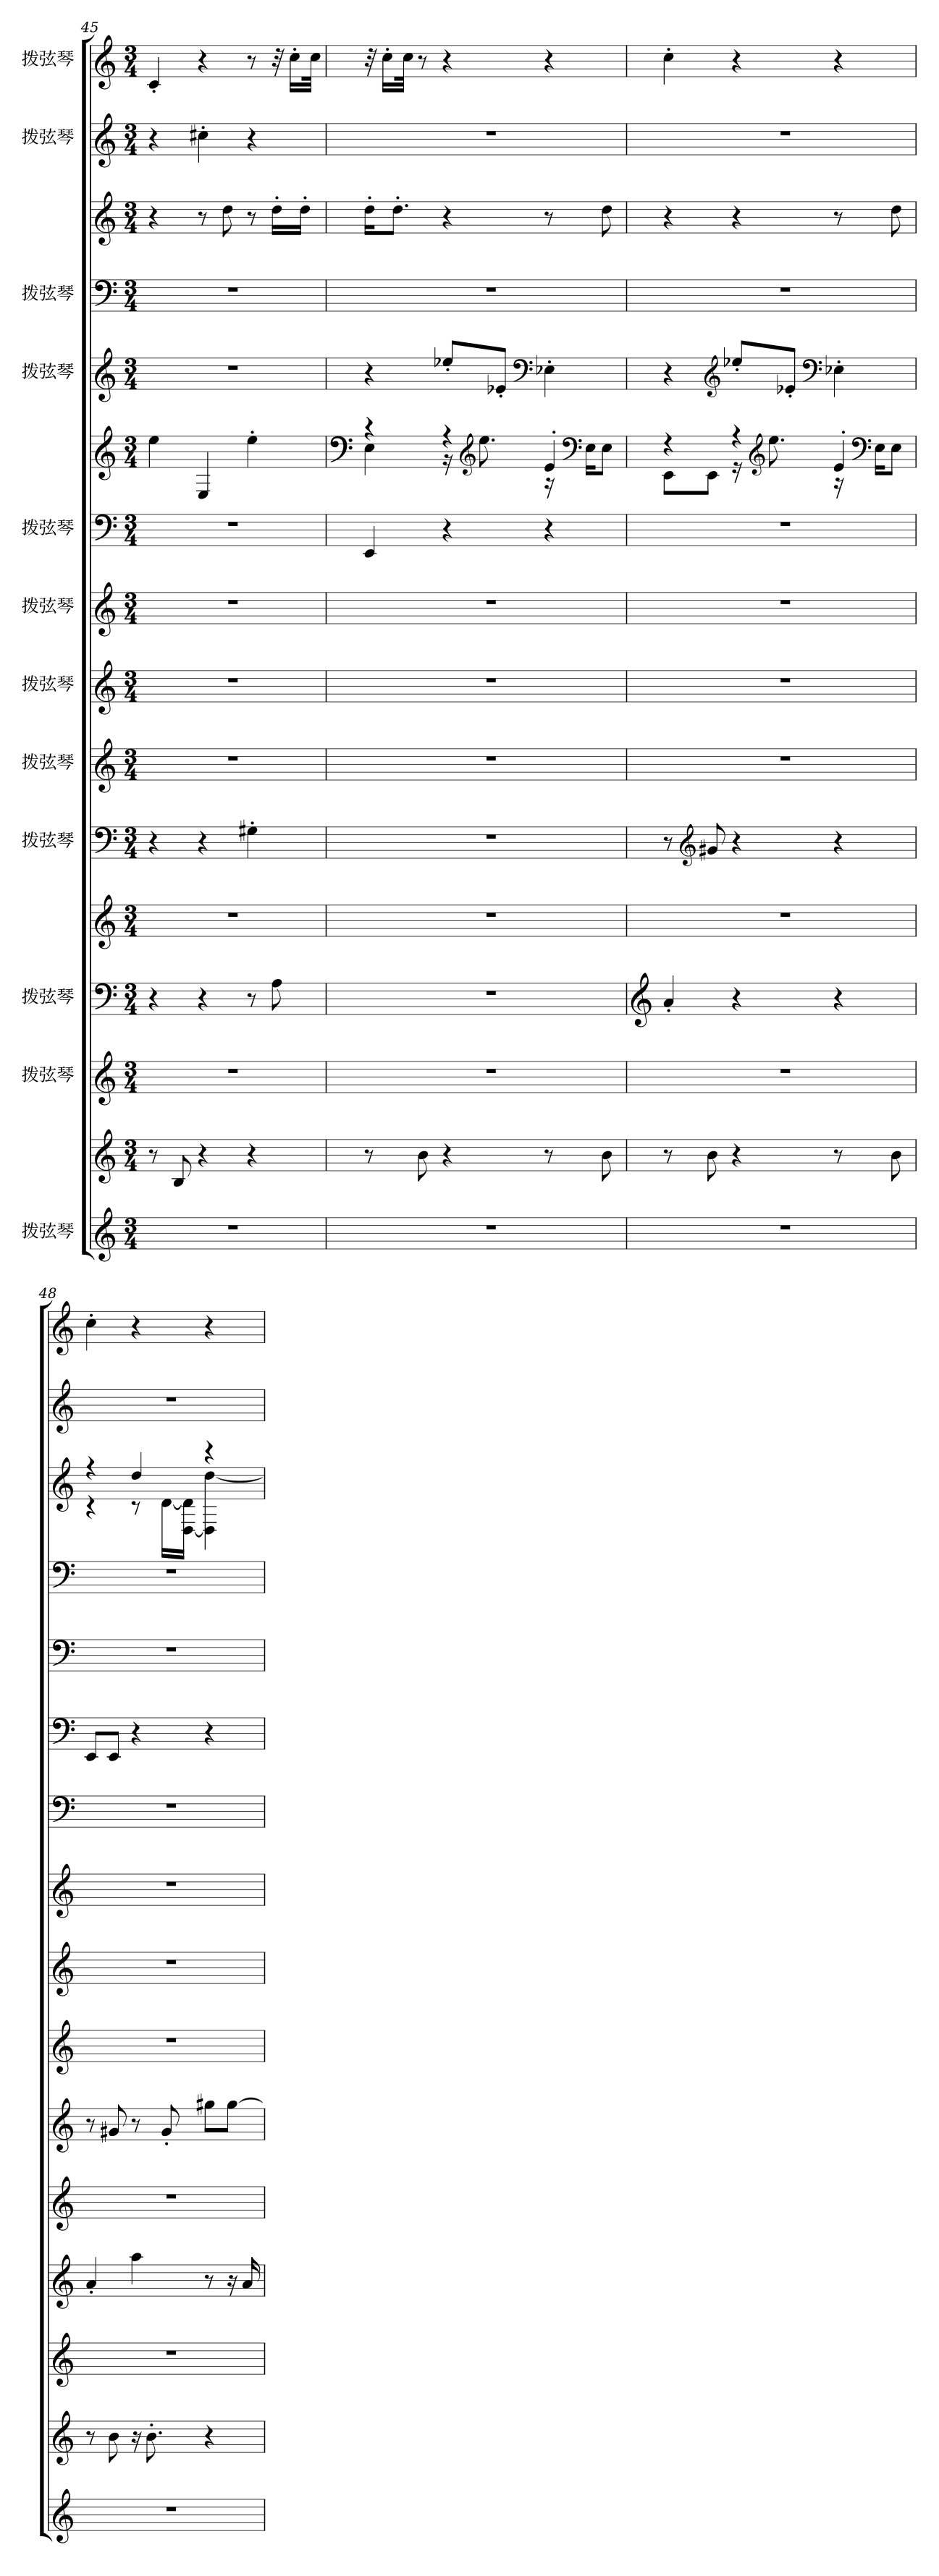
**kern	**kern	**kern	**kern	**kern	**kern	**kern	**kern	**kern	**kern	**kern	**kern	**kern	**kern	**kern	**kern
*part12	*part12	*part11	*part10	*part10	*part9	*part8	*part7	*part6	*part5	*part5	*part4	*part3	*part3	*part2	*part1
*staff16	*staff15	*staff14	*staff13	*staff12	*staff11	*staff10	*staff9	*staff8	*staff7	*staff6	*staff5	*staff4	*staff3	*staff2	*staff1
*I"拨弦琴	*	*I"拨弦琴	*I"拨弦琴	*	*I"拨弦琴	*I"拨弦琴	*I"拨弦琴	*I"拨弦琴	*I"拨弦琴	*	*I"拨弦琴	*I"拨弦琴	*	*I"拨弦琴	*I"拨弦琴
*clefG2	*clefG2	*clefG2	*clefF4	*clefG2	*clefF4	*clefG2	*clefG2	*clefG2	*clefF4	*clefG2	*clefG2	*clefF4	*clefG2	*clefG2	*clefG2
*k[]	*k[]	*k[]	*k[]	*k[]	*k[]	*k[]	*k[]	*k[]	*k[]	*k[]	*k[]	*k[]	*k[]	*k[]	*k[]
*M3/4	*M3/4	*M3/4	*M3/4	*M3/4	*M3/4	*M3/4	*M3/4	*M3/4	*M3/4	*M3/4	*M3/4	*M3/4	*M3/4	*M3/4	*M3/4
=45	=45	=45	=45	=45	=45	=45	=45	=45	=45	=45	=45	=45	=45	=45	=45
2.r	8r	2.r	4r	2.r	4r	2.r	2.r	2.r	2.r	4ee\	2.r	2.r	4r	4r	4c'/
.	8B/	.	.	.	.	.	.	.	.	.	.	.	.	.	.
.	4r	.	4r	.	4r	.	.	.	.	4E/	.	.	8r	4cc#X'\	4r
.	.	.	.	.	.	.	.	.	.	.	.	.	8dd\	.	.
.	4r	.	8r	.	4G#X'\	.	.	.	.	4ee'\	.	.	8r	4r	8r
.	.	.	8A\	.	.	.	.	.	.	.	.	.	16dd'\LL	.	32r
.	.	.	.	.	.	.	.	.	.	.	.	.	.	.	16cc'\LL
.	.	.	.	.	.	.	.	.	.	.	.	.	16dd'\JJ	.	.
.	.	.	.	.	.	.	.	.	.	.	.	.	.	.	32cc\JJk
=46	=46	=46	=46	=46	=46	=46	=46	=46	=46	=46	=46	=46	=46	=46	=46
*	*	*	*	*	*	*	*	*	*	*clefF4	*	*	*	*	*
*	*	*	*	*	*	*	*	*	*	*^	*	*	*	*	*
2.r	8r	2.r	2.r	2.r	2.r	2.r	2.r	2.r	4EE/	4r	4E\	4r	2.r	16dd'\KL	2.r	32r
.	.	.	.	.	.	.	.	.	.	.	.	.	.	.	.	16cc'\LL
.	.	.	.	.	.	.	.	.	.	.	.	.	.	8.dd'\J	.	.
.	.	.	.	.	.	.	.	.	.	.	.	.	.	.	.	32cc\JJk
.	8b\	.	.	.	.	.	.	.	.	.	.	.	.	.	.	8r
.	4r	.	.	.	.	.	.	.	4r	4r	16r	8ee-X'/L	.	4r	.	4r
*	*	*	*	*	*	*	*	*	*	*clefG2	*	*	*	*	*	*
.	.	.	.	.	.	.	.	.	.	.	8.ee\	.	.	.	.	.
.	.	.	.	.	.	.	.	.	.	.	.	8e-X'/J	.	.	.	.
*	*	*	*	*	*	*	*	*	*	*	*	*clefF4	*	*	*	*
.	8r	.	.	.	.	.	.	.	4r	4e'/	16r	4E-X'\	.	8r	.	4r
*	*	*	*	*	*	*	*	*	*	*clefF4	*	*	*	*	*	*
.	.	.	.	.	.	.	.	.	.	.	16E\KL	.	.	.	.	.
.	8b\	.	.	.	.	.	.	.	.	.	8E\J	.	.	8dd\	.	.
!!LO:PB:g=z
=47	=47	=47	=47	=47	=47	=47	=47	=47	=47	=47	=47	=47	=47	=47	=47	=47
*	*	*	*clefG2	*	*	*	*	*	*	*	*	*	*	*	*	*
2.r	8r	2.r	4a'/	2.r	8r	2.r	2.r	2.r	2.r	4r	8EE\L	4r	2.r	4r	2.r	4cc'\
*	*	*	*	*	*clefG2	*	*	*	*	*	*	*	*	*	*	*
.	8b\	.	.	.	8g#X/	.	.	.	.	.	8EE\J	.	.	.	.	.
*	*	*	*	*	*	*	*	*	*	*	*	*clefG2	*	*	*	*
.	4r	.	4r	.	4r	.	.	.	.	4r	16r	8ee-X'/L	.	4r	.	4r
*	*	*	*	*	*	*	*	*	*	*clefG2	*	*	*	*	*	*
.	.	.	.	.	.	.	.	.	.	.	8.ee\	.	.	.	.	.
.	.	.	.	.	.	.	.	.	.	.	.	8e-X'/J	.	.	.	.
*	*	*	*	*	*	*	*	*	*	*	*	*clefF4	*	*	*	*
.	8r	.	4r	.	4r	.	.	.	.	4e'/	16r	4E-X'\	.	8r	.	4r
*	*	*	*	*	*	*	*	*	*	*clefF4	*	*	*	*	*	*
.	.	.	.	.	.	.	.	.	.	.	16E\KL	.	.	.	.	.
.	8b\	.	.	.	.	.	.	.	.	.	8E\J	.	.	8dd\	.	.
*	*	*	*	*	*	*	*	*	*	*v	*v	*	*	*	*	*
=48	=48	=48	=48	=48	=48	=48	=48	=48	=48	=48	=48	=48	=48	=48	=48
*	*	*	*	*	*	*	*	*	*	*	*	*	*^	*	*
2.r	8r	2.r	4a'/	2.r	8r	2.r	2.r	2.r	2.r	8EE/L	2.r	2.r	4r	4r	2.r	4cc'\
.	8b\	.	.	.	8g#X/	.	.	.	.	8EE/J	.	.	.	.	.	.
.	16r	.	4aa\	.	8r	.	.	.	.	4r	.	.	4dd/	8r	.	4r
.	8.b'\	.	.	.	.	.	.	.	.	.	.	.	.	.	.	.
.	.	.	.	.	8g#'/	.	.	.	.	.	.	.	.	[16d\LL	.	.
.	.	.	.	.	.	.	.	.	.	.	.	.	.	[16D\ 16d\]JJ	.	.
.	4r	.	8r	.	8gg#X\L	.	.	.	.	4r	.	.	4r	4D\] [4dd\	.	4r
.	.	.	16r	.	[8gg#\J	.	.	.	.	.	.	.	.	.	.	.
.	.	.	16a/	.	.	.	.	.	.	.	.	.	.	.	.	.
*	*	*	*	*	*	*	*	*	*	*	*	*	*v	*v	*	*
=	=	=	=	=	=	=	=	=	=	=	=	=	=	=	=
*-	*-	*-	*-	*-	*-	*-	*-	*-	*-	*-	*-	*-	*-	*-	*-
